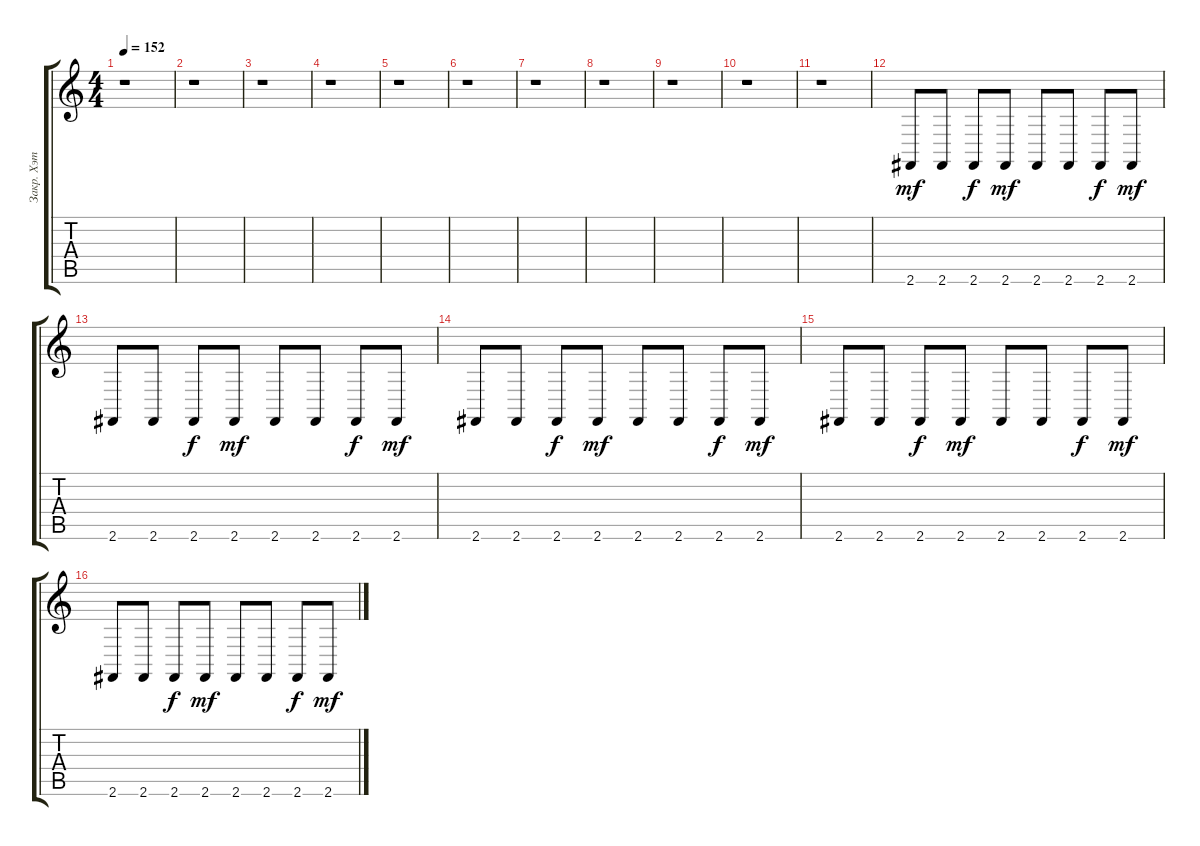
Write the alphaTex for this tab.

\track ("Закр. Хэт" "Закр. Хэт") {instrument acousticgrandpiano}
\staff {score tabs}
\tuning (E4 B3 G3 D3 A2 E2) {hide}
\ts (4 4)
\tempo 152
\clef g2
\ks c
r.1{dy mf} |
r.1 |
r.1 |
r.1 |
r.1 |
r.1 |
r.1 |
r.1 |
r.1 |
r.1 |
r.1 |
2.6.8 2.6.8 2.6.8{dy f} 2.6.8{dy mf} 2.6.8 2.6.8 2.6.8{dy f} 2.6.8{dy mf} |
2.6.8 2.6.8 2.6.8{dy f} 2.6.8{dy mf} 2.6.8 2.6.8 2.6.8{dy f} 2.6.8{dy mf} |
2.6.8 2.6.8 2.6.8{dy f} 2.6.8{dy mf} 2.6.8 2.6.8 2.6.8{dy f} 2.6.8{dy mf} |
2.6.8 2.6.8 2.6.8{dy f} 2.6.8{dy mf} 2.6.8 2.6.8 2.6.8{dy f} 2.6.8{dy mf} |
2.6.8 2.6.8 2.6.8{dy f} 2.6.8{dy mf} 2.6.8 2.6.8 2.6.8{dy f} 2.6.8{dy mf}
